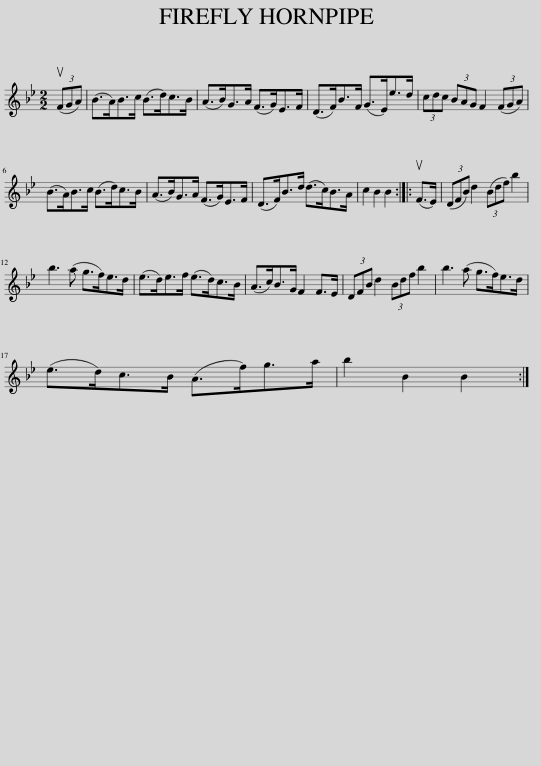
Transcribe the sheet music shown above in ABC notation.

X:1
L:1/8
M:2/2
I:linebreak $
K:Bb
V:1 treble
V:1
 (3(uFGA) | (B>A)B>c (B>d)c>B | (A>B)G>A (F>G)E>F | (D>F)B>F (G>E)e>d | (3cdc (3BAG F2 (3(FGA) |$ %5
 (B>A)B>c (B>d)c>B | (A>B)G>A (F>G)E>F | (D>F)B>d (d>c)B>A | c2 B2 B2 :: (uF>E) | %10
 (3(DFB) d2 (3(Bdf) b2 |$ b3 (a g>f)e>d | (e>d)e>f (e>d)c>B | (A>c)B>G F2 F>E | (3DFB d2 (3Bdf b2 | %15
 b3 (a g>f)e>d |$ (e>d)c>B (A>f)g>a | b2 B2 B2 :| %18
